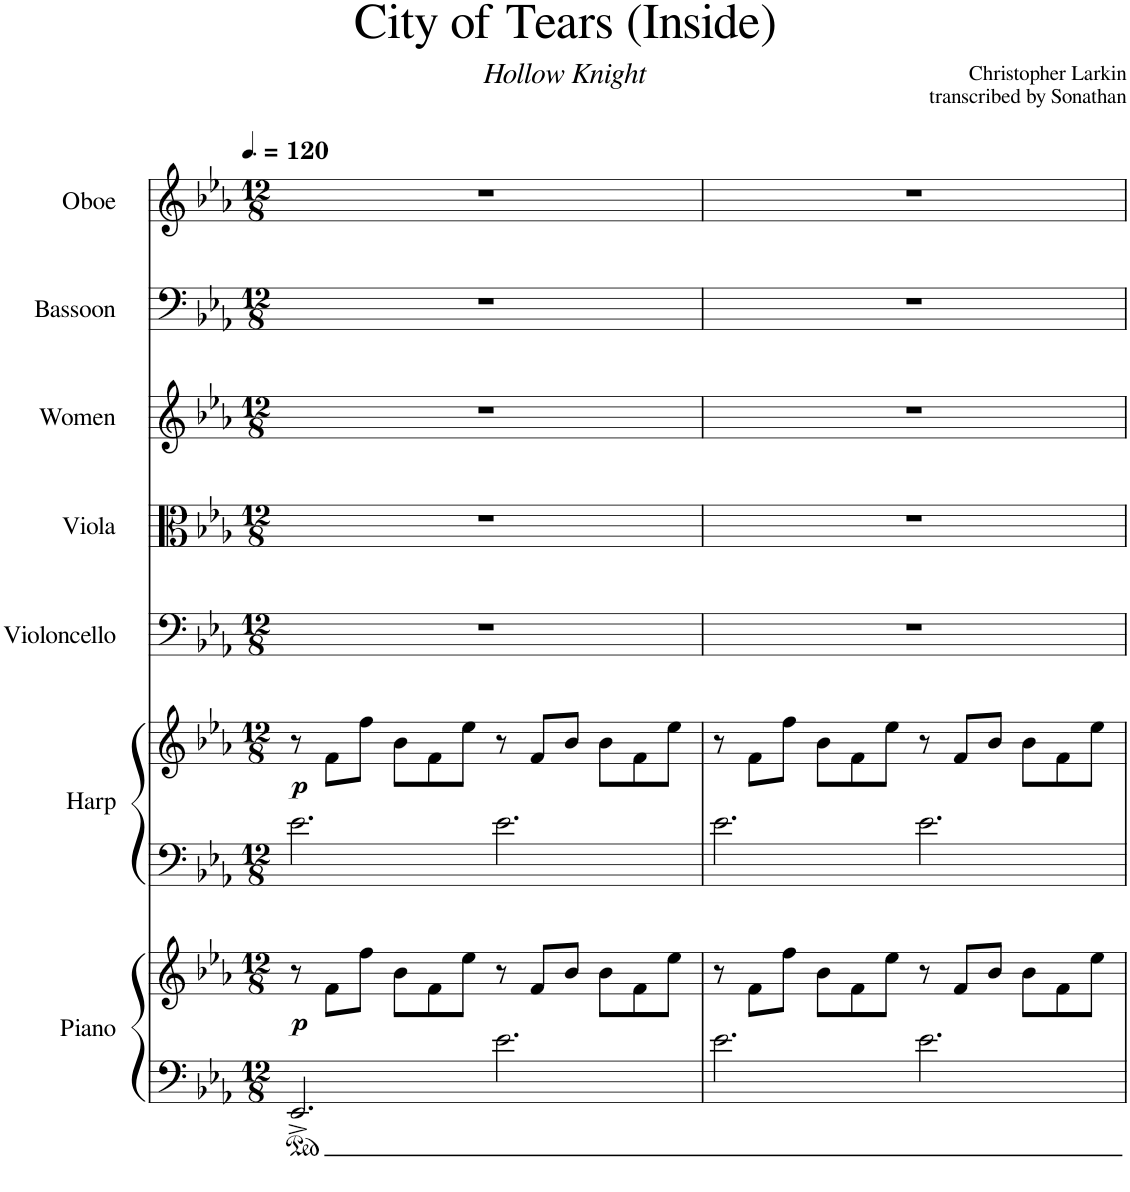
**kern	**kern	**dynam	**kern	**kern	**dynam	**kern	**kern	**kern	**kern	**kern
*part7	*part7	*part7	*part6	*part6	*part6	*part5	*part4	*part3	*part2	*part1
*staff9	*staff8	*staff8/9	*staff7	*staff6	*staff6/7	*staff5	*staff4	*staff3	*staff2	*staff1
*I"Piano	*	*	*I"Harp	*	*	*I"Violoncello	*I"Viola	*I"Women	*I"Bassoon	*I"Oboe
*I'Pno	*	*	*I'Hp	*	*	*I'Vc	*I'Vla	*	*I'Bsn	*I'Ob
*clefF4	*clefG2	*	*clefF4	*clefG2	*	*clefF4	*clefC3	*clefG2	*clefF4	*clefG2
*k[b-e-a-]	*k[b-e-a-]	*	*k[b-e-a-]	*k[b-e-a-]	*	*k[b-e-a-]	*k[b-e-a-]	*k[b-e-a-]	*k[b-e-a-]	*k[b-e-a-]
*M12/8	*M12/8	*	*M12/8	*M12/8	*	*M12/8	*M12/8	*M12/8	*M12/8	*M12/8
*MM180	*MM180	*	*MM180	*MM180	*	*MM180	*MM180	*MM180	*MM180	*MM180
=1	=1	=1	=1	=1	=1	=1	=1	=1	=1	=1
!	!	!LO:DY:b	!	!	!LO:DY:b	!	!	!	!	!
2.EE-^/	8r	p	2.e-\	8r	p	1.r	1.r	1.r	1.r	1.r
.	8f\L	.	.	8f\L	.	.	.	.	.	.
.	8ff\J	.	.	8ff\J	.	.	.	.	.	.
.	8b-\L	.	.	8b-\L	.	.	.	.	.	.
.	8f\	.	.	8f\	.	.	.	.	.	.
.	8ee-\J	.	.	8ee-\J	.	.	.	.	.	.
2.e-\	8r	.	2.e-\	8r	.	.	.	.	.	.
.	8f/L	.	.	8f/L	.	.	.	.	.	.
.	8b-/J	.	.	8b-/J	.	.	.	.	.	.
.	8b-\L	.	.	8b-\L	.	.	.	.	.	.
.	8f\	.	.	8f\	.	.	.	.	.	.
.	8ee-\J	.	.	8ee-\J	.	.	.	.	.	.
=2	=2	=2	=2	=2	=2	=2	=2	=2	=2	=2
2.e-\	8r	.	2.e-\	8r	.	1.r	1.r	1.r	1.r	1.r
.	8f\L	.	.	8f\L	.	.	.	.	.	.
.	8ff\J	.	.	8ff\J	.	.	.	.	.	.
.	8b-\L	.	.	8b-\L	.	.	.	.	.	.
.	8f\	.	.	8f\	.	.	.	.	.	.
.	8ee-\J	.	.	8ee-\J	.	.	.	.	.	.
2.e-\	8r	.	2.e-\	8r	.	.	.	.	.	.
.	8f/L	.	.	8f/L	.	.	.	.	.	.
.	8b-/J	.	.	8b-/J	.	.	.	.	.	.
.	8b-\L	.	.	8b-\L	.	.	.	.	.	.
.	8f\	.	.	8f\	.	.	.	.	.	.
.	8ee-\J	.	.	8ee-\J	.	.	.	.	.	.
=	=	=	=	=	=	=	=	=	=	=
*-	*-	*-	*-	*-	*-	*-	*-	*-	*-	*-
